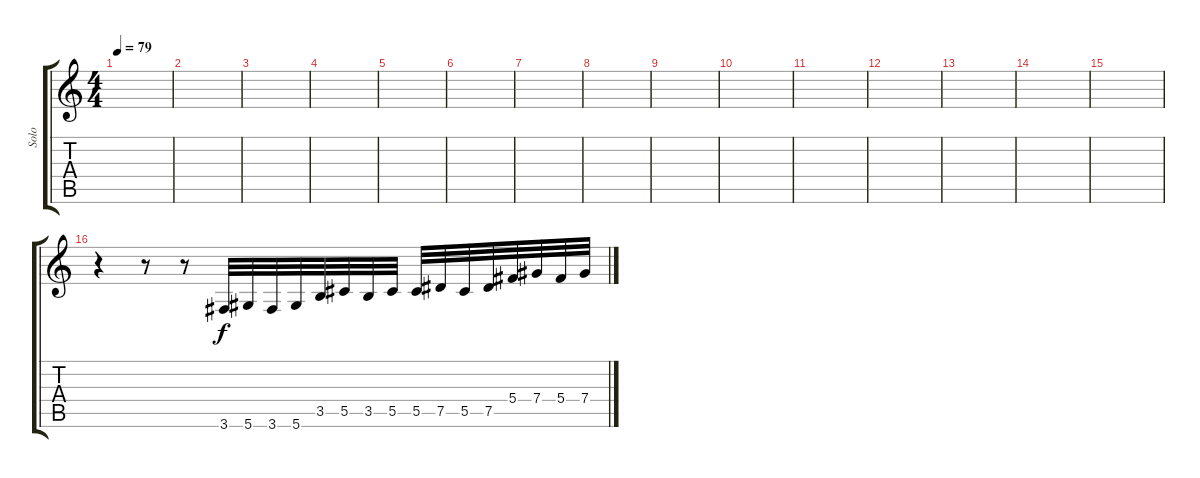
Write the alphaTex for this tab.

\track ("Solo" "Solo") {instrument overdrivenguitar}
\staff {score tabs}
\tuning (Eb4 Bb3 Gb3 Db3 Ab2 Eb2) {hide}
\ts (4 4)
\tempo 79
\clef g2
\ks c
|
|
|
|
|
|
|
|
|
|
|
|
|
|
|
r.4 r.8 r.8 3.6.32 5.6.32 3.6.32 5.6.32 3.5.32 5.5.32 3.5.32 5.5.32 5.5.32 7.5.32 5.5.32 7.5.32 5.4.32 7.4.32 5.4.32 7.4.32
